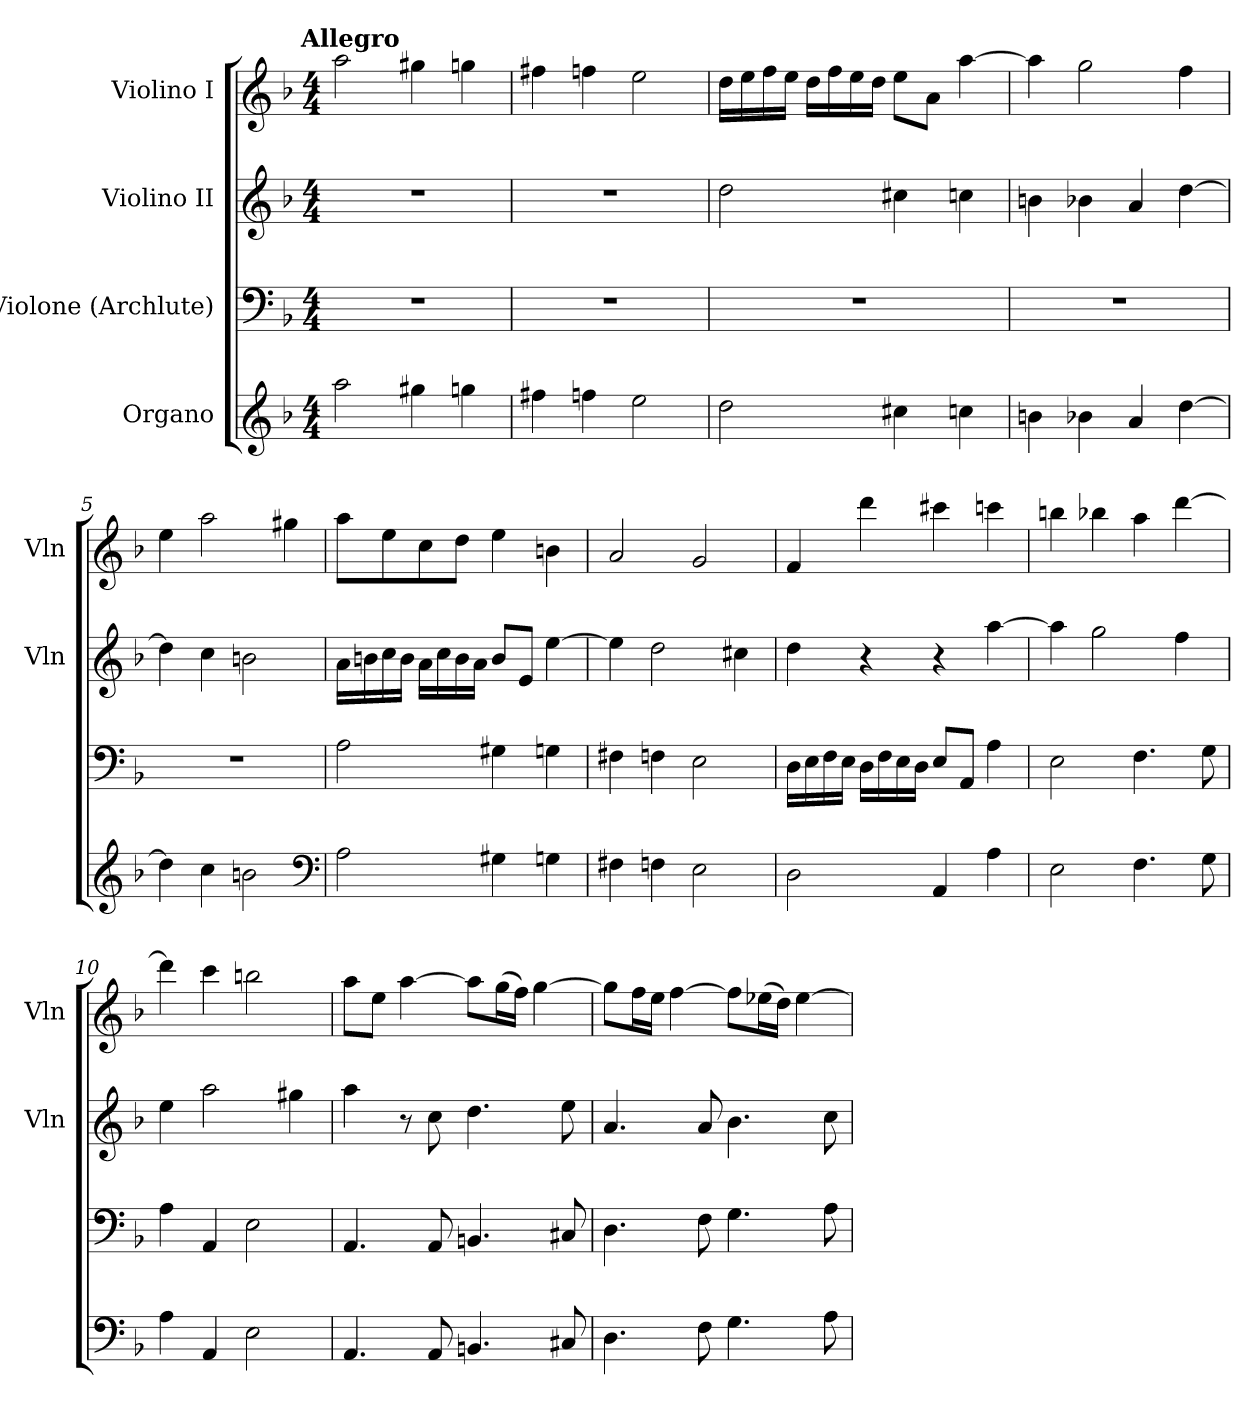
**kern	**kern	**kern	**kern
*part4	*part3	*part2	*part1
*staff4	*staff3	*staff2	*staff1
*I"Organo	*I"Violone (Archlute)	*I"Violino II	*I"Violino I
*	*	*I'Vln	*I'Vln
*clefG2	*clefF4	*clefG2	*clefG2
*k[b-]	*k[b-]	*k[b-]	*k[b-]
*d:	*d:	*d:	*d:
!!LO:TX:omd:t=Allegro
*M4/4	*M4/4	*M4/4	*M4/4
*MM66	*MM66	*MM66	*MM66
=1	=1	=1	=1
2aa\	1r	1r	2aa\
4gg#X\	.	.	4gg#X\
4ggn\	.	.	4ggn\
=2	=2	=2	=2
4ff#X\	1r	1r	4ff#X\
4ffn\	.	.	4ffn\
2ee\	.	.	2ee\
=3	=3	=3	=3
2dd\	1r	2dd\	16dd\LL
.	.	.	16ee\
.	.	.	16ff\
.	.	.	16ee\JJ
.	.	.	16dd\LL
.	.	.	16ff\
.	.	.	16ee\
.	.	.	16dd\JJ
4cc#X\	.	4cc#X\	8ee\L
.	.	.	8a\J
4ccn\	.	4ccn\	[4aa\
=4	=4	=4	=4
4bn\	1r	4bn\	4aa\]
4b-X\	.	4b-X\	2gg\
4a/	.	4a/	.
[4dd\	.	[4dd\	4ff\
=5	=5	=5	=5
4dd\]	1r	4dd\]	4ee\
4cc\	.	4cc\	2aa\
2bn\	.	2bn\	.
.	.	.	4gg#X\
*clefF4	*	*	*
=6	=6	=6	=6
2A\	2A\	16a\LL	8aa\L
.	.	16bn\	.
.	.	16cc\	8ee\
.	.	16b\JJ	.
.	.	16a\LL	8cc\
.	.	16cc\	.
.	.	16b\	8dd\J
.	.	16a\JJ	.
4G#X\	4G#X\	8b/L	4ee\
.	.	8e/J	.
4Gn\	4Gn\	[4ee\	4bn\
=7	=7	=7	=7
4F#X\	4F#X\	4ee\]	2a/
4Fn\	4Fn\	2dd\	.
2E\	2E\	.	2g/
.	.	4cc#X\	.
=8	=8	=8	=8
2D\	16D\LL	4dd\	4f/
.	16E\	.	.
.	16F\	.	.
.	16E\JJ	.	.
.	16D\LL	4r	4ddd\
.	16F\	.	.
.	16E\	.	.
.	16D\JJ	.	.
4AA/	8E/L	4r	4ccc#X\
.	8AA/J	.	.
4A\	4A\	[4aa\	4cccn\
=9	=9	=9	=9
2E\	2E\	4aa\]	4bbn\
.	.	2gg\	4bb-X\
4.F\	4.F\	.	4aa\
.	.	4ff\	[4ddd\
8G\	8G\	.	.
=10	=10	=10	=10
4A\	4A\	4ee\	4ddd\]
4AA/	4AA/	2aa\	4ccc\
2E\	2E\	.	2bbn\
.	.	4gg#X\	.
=11	=11	=11	=11
4.AA/	4.AA/	4aa\	8aa\L
.	.	.	8ee\J
.	.	8r	[4aa\
8AA/	8AA/	8cc\	.
4.BBn/	4.BBn/	4.dd\	8aa\L]
.	.	.	(16gg\L
.	.	.	16ff\JJ)
.	.	.	[4gg\
8C#X/	8C#X/	8ee\	.
=12	=12	=12	=12
4.D\	4.D\	4.a/	8gg\L]
.	.	.	16ff\L
.	.	.	16ee\JJ
.	.	.	[4ff\
8F\	8F\	8a/	.
4.G\	4.G\	4.b-\	8ff\L]
.	.	.	(16ee-X\L
.	.	.	16dd\JJ)
.	.	.	[4ee-\
8A\	8A\	8cc\	.
=	=	=	=
*-	*-	*-	*-
